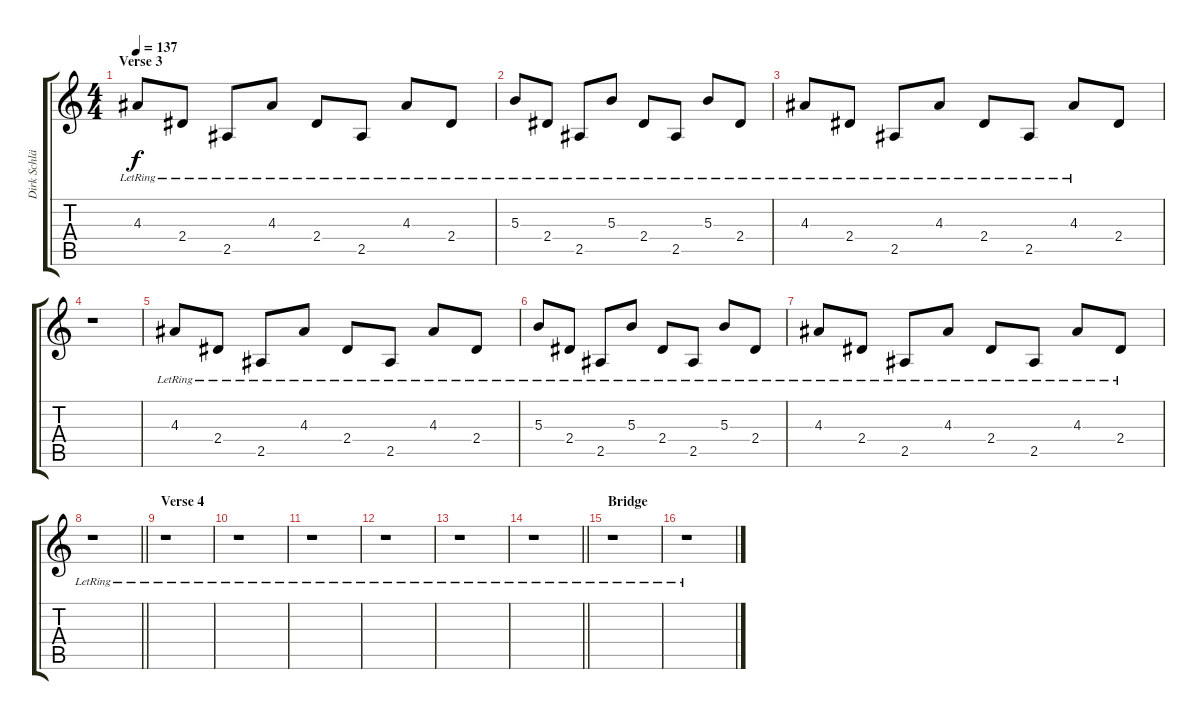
\track ("Dirk Schlächter" "Dirk Schlä") {instrument acousticguitarsteel}
\staff {score tabs}
\tuning (Eb4 Bb3 Gb3 Db3 Ab2 Eb2) {hide}
\ts (4 4)
\section ("" "Verse 3")
\tempo 137
\clef g2
\ks c
4.3{lr}.8{dy f volume 7} 2.4{lr}.8 2.5{lr}.8 4.3{lr}.8 2.4{lr}.8 2.5{lr}.8 4.3{lr}.8 2.4{lr}.8 |
5.3{lr}.8 2.4{lr}.8 2.5{lr}.8 5.3{lr}.8 2.4{lr}.8 2.5{lr}.8 5.3{lr}.8 2.4{lr}.8 |
4.3{lr}.8 2.4{lr}.8 2.5{lr}.8 4.3{lr}.8 2.4{lr}.8 2.5{lr}.8 4.3{lr}.8 2.4.8 |
r.1 |
4.3{lr}.8 2.4{lr}.8 2.5{lr}.8 4.3{lr}.8 2.4{lr}.8 2.5{lr}.8 4.3{lr}.8 2.4{lr}.8 |
5.3{lr}.8 2.4{lr}.8 2.5{lr}.8 5.3{lr}.8 2.4{lr}.8 2.5{lr}.8 5.3{lr}.8 2.4{lr}.8 |
4.3{lr}.8 2.4{lr}.8 2.5{lr}.8 4.3{lr}.8 2.4{lr}.8 2.5{lr}.8 4.3{lr}.8 2.4{lr}.8 |
\barLineRight lightlight
r.1 |
\section ("" "Verse 4")
r.1 |
r.1 |
r.1 |
r.1 |
r.1 |
\barLineRight lightlight
r.1 |
\section ("" "Bridge")
r.1 |
r.1
